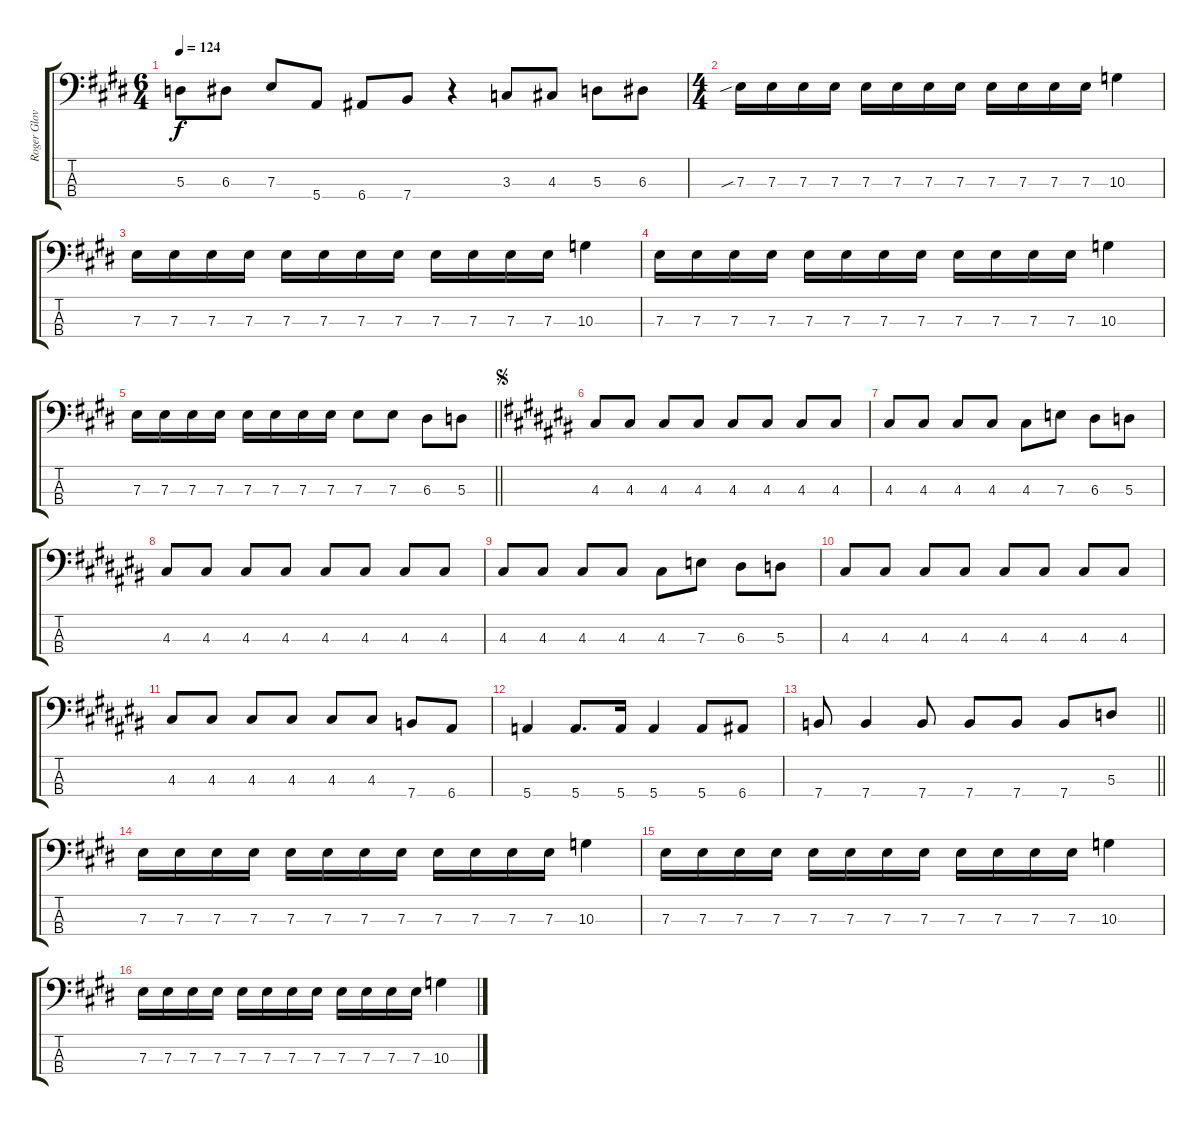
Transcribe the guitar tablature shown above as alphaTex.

\track ("Roger Glover - Bass" "Roger Glov") {instrument electricbasspick}
\staff {score tabs}
\tuning (G2 D2 A1 E1) {hide}
\ts (6 4)
\tempo 124
\clef f4
\ks e
5.3.8{dy f instrument electricbasspick} 6.3.8 7.3.8 5.4.8 6.4.8 7.4.8 r.4 3.3.8 4.3.8 5.3.8 6.3.8 |
\ts (4 4)
\ks c#minor
7.3{sib}.16 7.3.16 7.3.16 7.3.16 7.3.16 7.3.16 7.3.16 7.3.16 7.3.16 7.3.16 7.3.16 7.3.16 10.3.4 |
7.3.16 7.3.16 7.3.16 7.3.16 7.3.16 7.3.16 7.3.16 7.3.16 7.3.16 7.3.16 7.3.16 7.3.16 10.3.4 |
\ks e
7.3.16 7.3.16 7.3.16 7.3.16 7.3.16 7.3.16 7.3.16 7.3.16 7.3.16 7.3.16 7.3.16 7.3.16 10.3.4 |
\barLineRight lightlight
\ks c#minor
7.3.16 7.3.16 7.3.16 7.3.16 7.3.16 7.3.16 7.3.16 7.3.16 7.3.8 7.3.8 6.3.8 5.3.8 |
\jump segno
\ks c#
4.3.8 4.3.8 4.3.8 4.3.8 4.3.8 4.3.8 4.3.8 4.3.8 |
\ks a#minor
4.3.8 4.3.8 4.3.8 4.3.8 4.3.8 7.3.8 6.3.8 5.3.8 |
\ks c#
4.3.8 4.3.8 4.3.8 4.3.8 4.3.8 4.3.8 4.3.8 4.3.8 |
\ks a#minor
4.3.8 4.3.8 4.3.8 4.3.8 4.3.8 7.3.8 6.3.8 5.3.8 |
\ks c#
4.3.8 4.3.8 4.3.8 4.3.8 4.3.8 4.3.8 4.3.8 4.3.8 |
\ks a#minor
4.3.8 4.3.8 4.3.8 4.3.8 4.3.8 4.3.8 7.4.8 6.4.8 |
\ks c#
5.4.4 5.4.8{d} 5.4.16 5.4.4 5.4.8 6.4.8 |
\barLineRight lightlight
\ks a#minor
7.4.8 7.4.4 7.4.8 7.4.8 7.4.8 7.4.8 5.3.8 |
\ks e
7.3.16 7.3.16 7.3.16 7.3.16 7.3.16 7.3.16 7.3.16 7.3.16 7.3.16 7.3.16 7.3.16 7.3.16 10.3.4 |
\ks c#minor
7.3.16 7.3.16 7.3.16 7.3.16 7.3.16 7.3.16 7.3.16 7.3.16 7.3.16 7.3.16 7.3.16 7.3.16 10.3.4 |
\ks e
7.3.16 7.3.16 7.3.16 7.3.16 7.3.16 7.3.16 7.3.16 7.3.16 7.3.16 7.3.16 7.3.16 7.3.16 10.3.4
